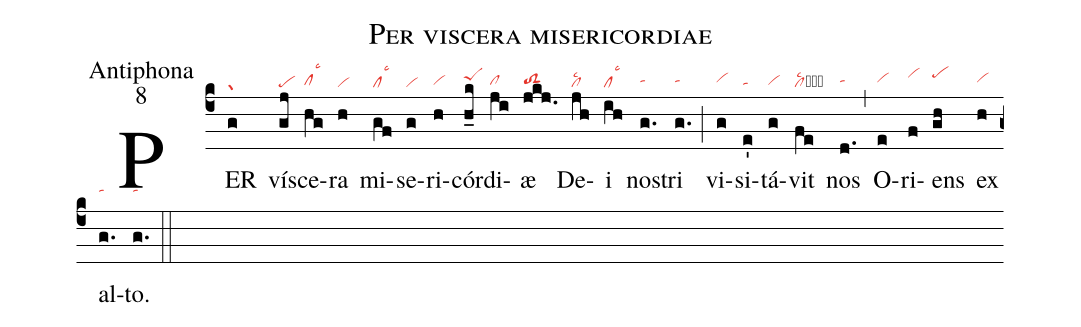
name:Per viscera misericordiae;
office-part:Antiphona;
mode:8;
nabc-lines:1;
%%
(c4)
PER(g|gr) ví(gj|pe)sce(hg|clhglsc3)ra(h|vi) mi(gf|cllsc3)se(g|vi)ri(h|vihg)cór(h_k|peShi)di(ji|clhg)æ(jkj.|toS2hg) De(jh|cllsc2)i(ih|cllsc3) no(g.|tahh)stri(g.|tahh) (;)
vi(g|vihh)si(e'|tahg)tá(g|vihg)vit(fe|cllsc2hh) nos(d.|tahh) (,)
O(e|vihh)ri(f|vihj)ens(gh|pehj) ex(h|vihh) al(g.|tahj)to.(g.|tahj) (::)
